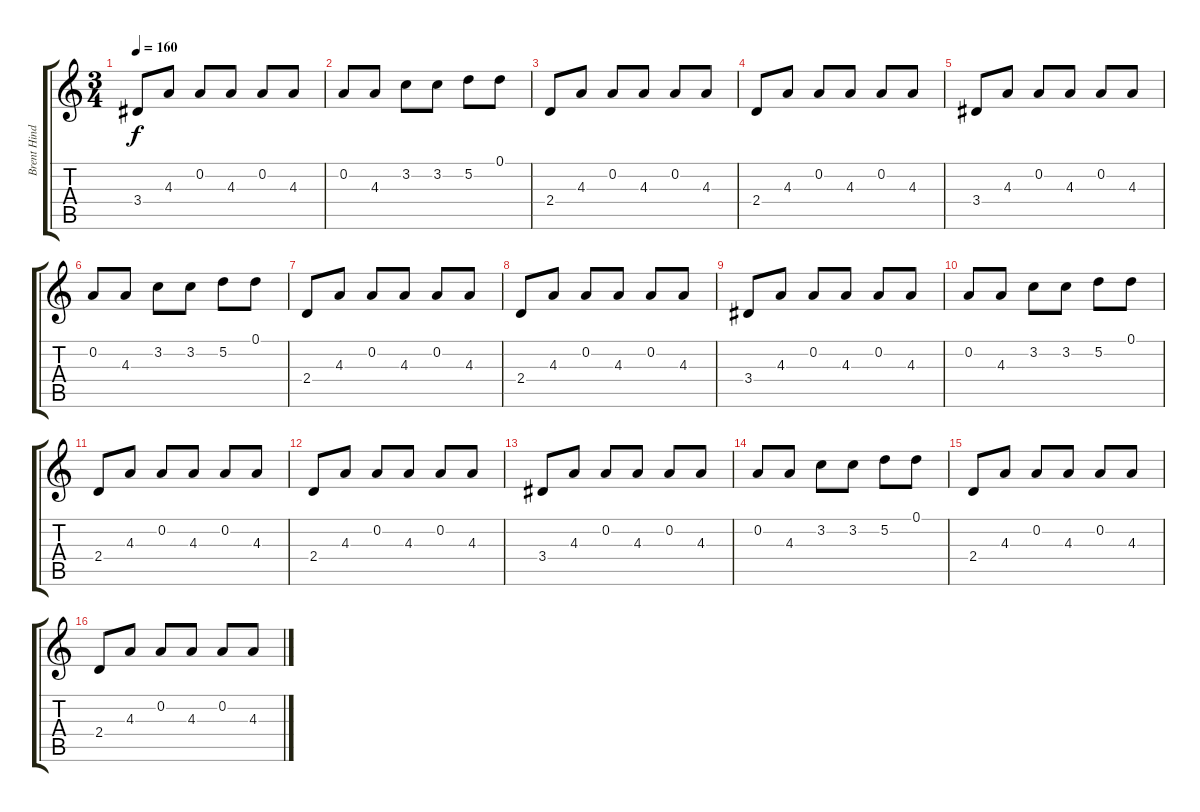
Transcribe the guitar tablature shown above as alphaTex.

\track ("Brent Hinds" "Brent Hind") {instrument acousticguitarsteel}
\staff {score tabs}
\tuning (D4 A3 F3 C3 G2 D2) {hide}
\ts (3 4)
\tempo 160
\clef g2
\ks c
3.4.8{dy f} 4.3.8 0.2.8 4.3.8 0.2.8 4.3.8 |
0.2.8 4.3.8 3.2.8 3.2.8 5.2.8 0.1.8 |
2.4.8 4.3.8 0.2.8 4.3.8 0.2.8 4.3.8 |
2.4.8 4.3.8 0.2.8 4.3.8 0.2.8 4.3.8 |
3.4.8 4.3.8 0.2.8 4.3.8 0.2.8 4.3.8 |
0.2.8 4.3.8 3.2.8 3.2.8 5.2.8 0.1.8 |
2.4.8 4.3.8 0.2.8 4.3.8 0.2.8 4.3.8 |
2.4.8 4.3.8 0.2.8 4.3.8 0.2.8 4.3.8 |
3.4.8 4.3.8 0.2.8 4.3.8 0.2.8 4.3.8 |
0.2.8 4.3.8 3.2.8 3.2.8 5.2.8 0.1.8 |
2.4.8 4.3.8 0.2.8 4.3.8 0.2.8 4.3.8 |
2.4.8 4.3.8 0.2.8 4.3.8 0.2.8 4.3.8 |
3.4.8 4.3.8 0.2.8 4.3.8 0.2.8 4.3.8 |
0.2.8 4.3.8 3.2.8 3.2.8 5.2.8 0.1.8 |
2.4.8 4.3.8 0.2.8 4.3.8 0.2.8 4.3.8 |
2.4.8 4.3.8 0.2.8 4.3.8 0.2.8 4.3.8
